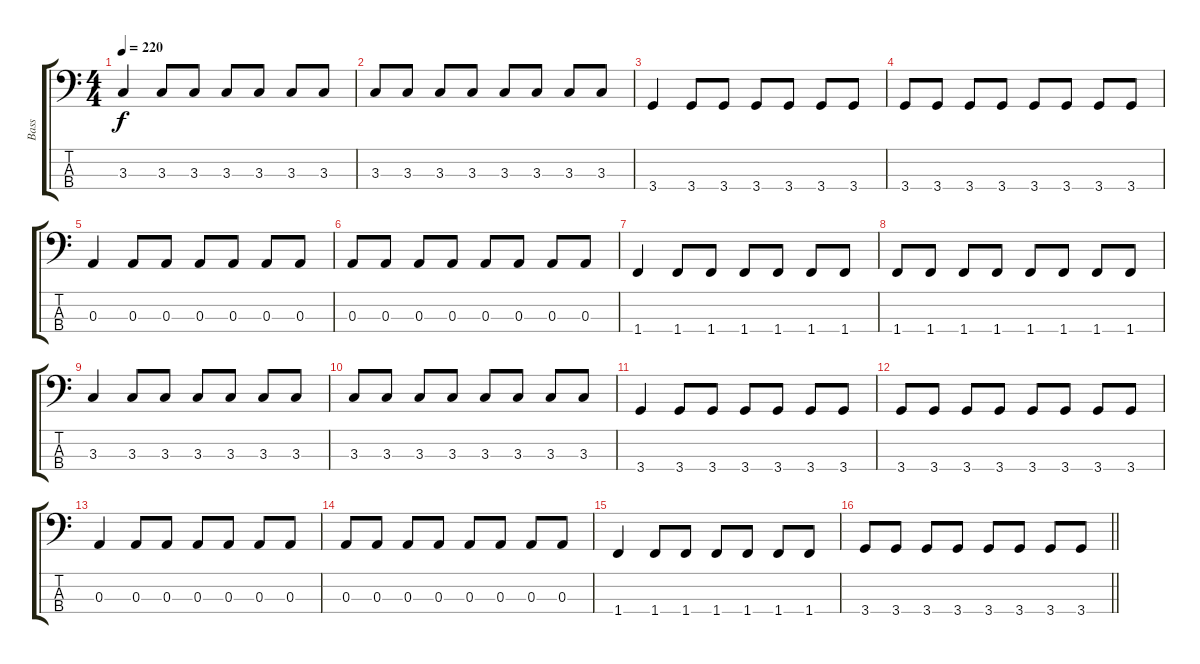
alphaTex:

\track ("Bass" "Bass") {instrument electricbassfinger}
\staff {score tabs}
\tuning (G2 D2 A1 E1) {hide}
\ts (4 4)
\tempo 220
\clef f4
\ks c
3.3.4{dy f} 3.3.8 3.3.8 3.3.8 3.3.8 3.3.8 3.3.8 |
3.3.8 3.3.8 3.3.8 3.3.8 3.3.8 3.3.8 3.3.8 3.3.8 |
3.4.4 3.4.8 3.4.8 3.4.8 3.4.8 3.4.8 3.4.8 |
3.4.8 3.4.8 3.4.8 3.4.8 3.4.8 3.4.8 3.4.8 3.4.8 |
0.3.4 0.3.8 0.3.8 0.3.8 0.3.8 0.3.8 0.3.8 |
0.3.8 0.3.8 0.3.8 0.3.8 0.3.8 0.3.8 0.3.8 0.3.8 |
1.4.4 1.4.8 1.4.8 1.4.8 1.4.8 1.4.8 1.4.8 |
1.4.8 1.4.8 1.4.8 1.4.8 1.4.8 1.4.8 1.4.8 1.4.8 |
3.3.4 3.3.8 3.3.8 3.3.8 3.3.8 3.3.8 3.3.8 |
3.3.8 3.3.8 3.3.8 3.3.8 3.3.8 3.3.8 3.3.8 3.3.8 |
3.4.4 3.4.8 3.4.8 3.4.8 3.4.8 3.4.8 3.4.8 |
3.4.8 3.4.8 3.4.8 3.4.8 3.4.8 3.4.8 3.4.8 3.4.8 |
0.3.4 0.3.8 0.3.8 0.3.8 0.3.8 0.3.8 0.3.8 |
0.3.8 0.3.8 0.3.8 0.3.8 0.3.8 0.3.8 0.3.8 0.3.8 |
1.4.4 1.4.8 1.4.8 1.4.8 1.4.8 1.4.8 1.4.8 |
\barLineRight lightlight
3.4.8 3.4.8 3.4.8 3.4.8 3.4.8 3.4.8 3.4.8 3.4.8
